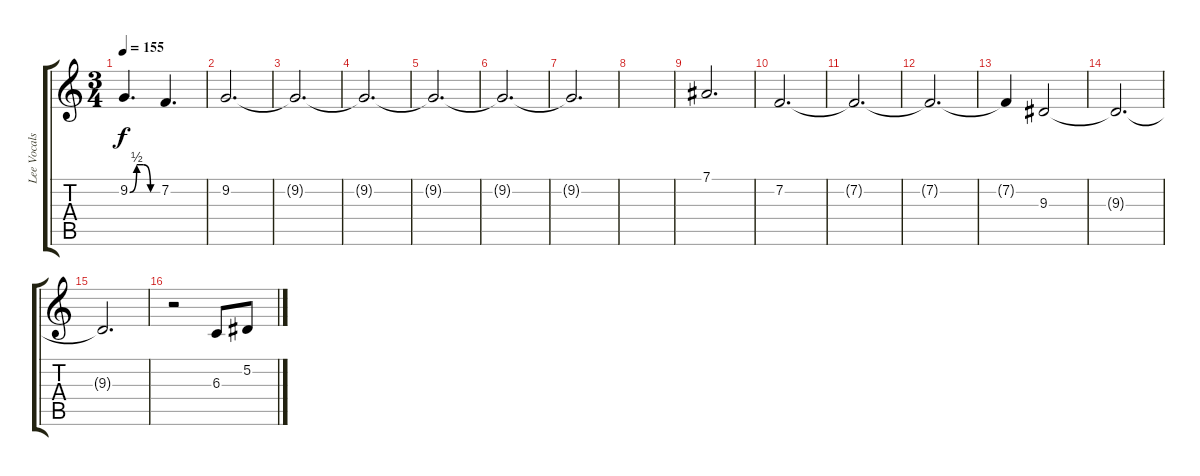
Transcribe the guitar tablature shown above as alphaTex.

\track ("Lee Vocals" "Lee Vocals") {instrument oboe}
\staff {score tabs}
\tuning (Eb4 Bb3 Gb3 Db3 Ab2 Eb2) {hide}
\ts (3 4)
\tempo 155
\clef g2
\ks c
9.2{be (custom 0 0 15 2 30 2 45 0 60 0)}.4{d dy f} 7.2.4{d} |
9.2.2{d volume 0} |
9.2{t}.2{d} |
9.2{t}.2{d} |
9.2{t}.2{d} |
9.2{t}.2{d} |
9.2{t}.2{d} |
|
7.1.2{d} |
7.2.2{d} |
7.2{t}.2{d} |
7.2{t}.2{d} |
7.2{t}.4 9.3.2 |
9.3{t}.2{d} |
9.3{t}.2{d volume 0} |
r.2{volume 16} 6.3.8 5.2.8
